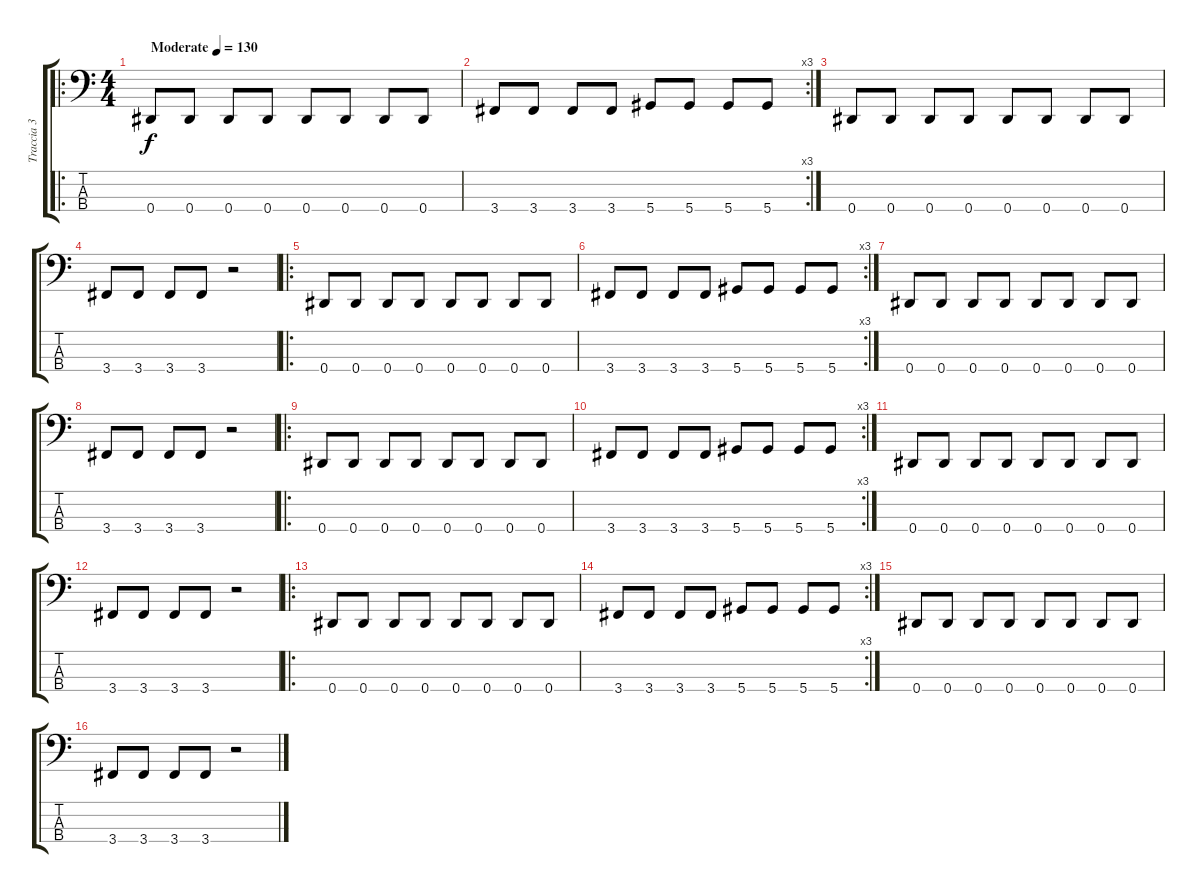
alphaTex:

\track ("Traccia 3" "Traccia 3") {instrument electricbasspick}
\staff {score tabs}
\tuning (Gb2 Db2 Ab1 Eb1) {hide}
\ro
\ts (4 4)
\tempo (130 "Moderate")
\clef f4
\ks c
0.4.8{dy f instrument electricbasspick} 0.4.8 0.4.8 0.4.8 0.4.8 0.4.8 0.4.8 0.4.8 |
\rc 3
3.4.8 3.4.8 3.4.8 3.4.8 5.4.8 5.4.8 5.4.8 5.4.8 |
0.4.8 0.4.8 0.4.8 0.4.8 0.4.8 0.4.8 0.4.8 0.4.8 |
3.4.8 3.4.8 3.4.8 3.4.8 r.2 |
\ro
0.4.8 0.4.8 0.4.8 0.4.8 0.4.8 0.4.8 0.4.8 0.4.8 |
\rc 3
3.4.8 3.4.8 3.4.8 3.4.8 5.4.8 5.4.8 5.4.8 5.4.8 |
0.4.8 0.4.8 0.4.8 0.4.8 0.4.8 0.4.8 0.4.8 0.4.8 |
3.4.8 3.4.8 3.4.8 3.4.8 r.2 |
\ro
0.4.8 0.4.8 0.4.8 0.4.8 0.4.8 0.4.8 0.4.8 0.4.8 |
\rc 3
3.4.8 3.4.8 3.4.8 3.4.8 5.4.8 5.4.8 5.4.8 5.4.8 |
0.4.8 0.4.8 0.4.8 0.4.8 0.4.8 0.4.8 0.4.8 0.4.8 |
3.4.8 3.4.8 3.4.8 3.4.8 r.2 |
\ro
0.4.8 0.4.8 0.4.8 0.4.8 0.4.8 0.4.8 0.4.8 0.4.8 |
\rc 3
3.4.8 3.4.8 3.4.8 3.4.8 5.4.8 5.4.8 5.4.8 5.4.8 |
0.4.8 0.4.8 0.4.8 0.4.8 0.4.8 0.4.8 0.4.8 0.4.8 |
3.4.8 3.4.8 3.4.8 3.4.8 r.2
